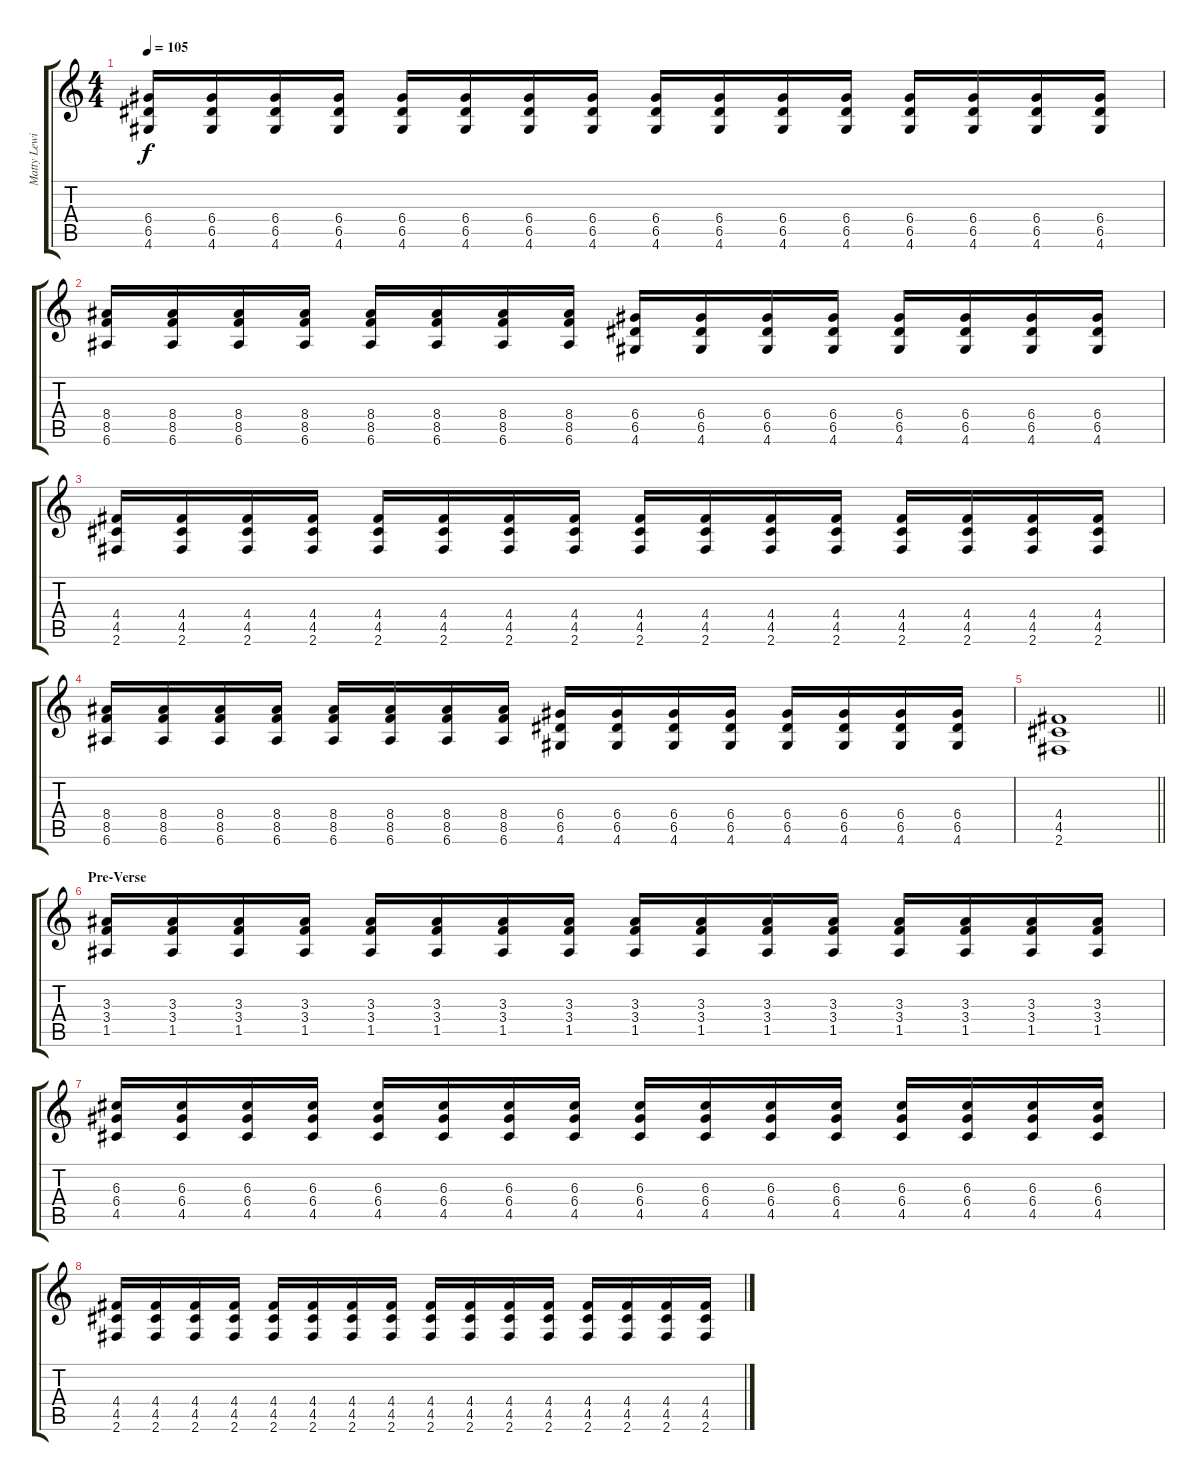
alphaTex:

\track ("Matty Lewis" "Matty Lewi") {instrument distortionguitar}
\staff {score tabs}
\tuning (E4 B3 G3 D3 A2 E2) {hide}
\ts (4 4)
\tempo 105
\clef g2
\ks c
(6.4 6.5 4.6).16{dy f} (6.4 6.5 4.6).16 (6.4 6.5 4.6).16 (6.4 6.5 4.6).16 (6.4 6.5 4.6).16 (6.4 6.5 4.6).16 (6.4 6.5 4.6).16 (6.4 6.5 4.6).16 (6.4 6.5 4.6).16 (6.4 6.5 4.6).16 (6.4 6.5 4.6).16 (6.4 6.5 4.6).16 (6.4 6.5 4.6).16 (6.4 6.5 4.6).16 (6.4 6.5 4.6).16 (6.4 6.5 4.6).16 |
(8.4 8.5 6.6).16 (8.4 8.5 6.6).16 (8.4 8.5 6.6).16 (8.4 8.5 6.6).16 (8.4 8.5 6.6).16 (8.4 8.5 6.6).16 (8.4 8.5 6.6).16 (8.4 8.5 6.6).16 (6.4 6.5 4.6).16 (6.4 6.5 4.6).16 (6.4 6.5 4.6).16 (6.4 6.5 4.6).16 (6.4 6.5 4.6).16 (6.4 6.5 4.6).16 (6.4 6.5 4.6).16 (6.4 6.5 4.6).16 |
(4.4 4.5 2.6).16 (4.4 4.5 2.6).16 (4.4 4.5 2.6).16 (4.4 4.5 2.6).16 (4.4 4.5 2.6).16 (4.4 4.5 2.6).16 (4.4 4.5 2.6).16 (4.4 4.5 2.6).16 (4.4 4.5 2.6).16 (4.4 4.5 2.6).16 (4.4 4.5 2.6).16 (4.4 4.5 2.6).16 (4.4 4.5 2.6).16 (4.4 4.5 2.6).16 (4.4 4.5 2.6).16 (4.4 4.5 2.6).16 |
(8.4 8.5 6.6).16 (8.4 8.5 6.6).16 (8.4 8.5 6.6).16 (8.4 8.5 6.6).16 (8.4 8.5 6.6).16 (8.4 8.5 6.6).16 (8.4 8.5 6.6).16 (8.4 8.5 6.6).16 (6.4 6.5 4.6).16 (6.4 6.5 4.6).16 (6.4 6.5 4.6).16 (6.4 6.5 4.6).16 (6.4 6.5 4.6).16 (6.4 6.5 4.6).16 (6.4 6.5 4.6).16 (6.4 6.5 4.6).16 |
\barLineRight lightlight
(4.4 4.5 2.6).1 |
\section ("" "Pre-Verse")
(3.3 3.4 1.5).16 (3.3 3.4 1.5).16 (3.3 3.4 1.5).16 (3.3 3.4 1.5).16 (3.3 3.4 1.5).16 (3.3 3.4 1.5).16 (3.3 3.4 1.5).16 (3.3 3.4 1.5).16 (3.3 3.4 1.5).16 (3.3 3.4 1.5).16 (3.3 3.4 1.5).16 (3.3 3.4 1.5).16 (3.3 3.4 1.5).16 (3.3 3.4 1.5).16 (3.3 3.4 1.5).16 (3.3 3.4 1.5).16 |
(6.3 6.4 4.5).16 (6.3 6.4 4.5).16 (6.3 6.4 4.5).16 (6.3 6.4 4.5).16 (6.3 6.4 4.5).16 (6.3 6.4 4.5).16 (6.3 6.4 4.5).16 (6.3 6.4 4.5).16 (6.3 6.4 4.5).16 (6.3 6.4 4.5).16 (6.3 6.4 4.5).16 (6.3 6.4 4.5).16 (6.3 6.4 4.5).16 (6.3 6.4 4.5).16 (6.3 6.4 4.5).16 (6.3 6.4 4.5).16 |
(4.4 4.5 2.6).16 (4.4 4.5 2.6).16 (4.4 4.5 2.6).16 (4.4 4.5 2.6).16 (4.4 4.5 2.6).16 (4.4 4.5 2.6).16 (4.4 4.5 2.6).16 (4.4 4.5 2.6).16 (4.4 4.5 2.6).16 (4.4 4.5 2.6).16 (4.4 4.5 2.6).16 (4.4 4.5 2.6).16 (4.4 4.5 2.6).16 (4.4 4.5 2.6).16 (4.4 4.5 2.6).16 (4.4 4.5 2.6).16
